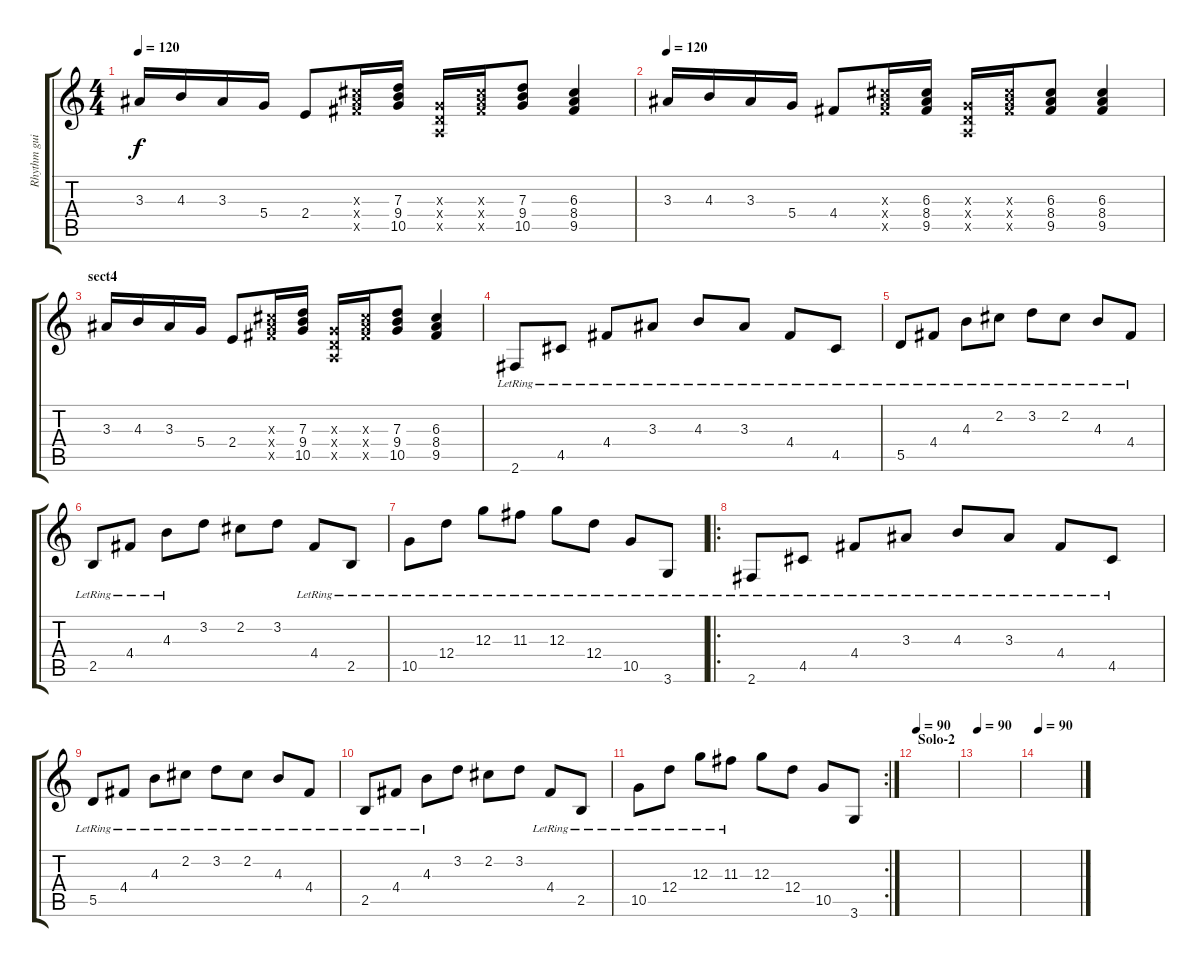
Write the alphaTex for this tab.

\track ("Rhythm guitar" "Rhythm gui") {instrument overdrivenguitar}
\staff {score tabs}
\tuning (E4 B3 G3 D3 A2 E2) {hide}
\ts (4 4)
\tempo 120
\clef g2
\ks c
3.3.16{dy f} 4.3.16 3.3.16 5.4.16 2.4.8 (6.3{x} 8.4{x} 9.5{x}).16 (7.3 9.4 10.5).16 (0.3{x} 0.4{x} 0.5{x}).16 (6.3{x} 8.4{x} 9.5{x}).16 (7.3 9.4 10.5).8 (6.3 8.4 9.5).4 |
\tempo 105
\tempo 120
3.3.16 4.3.16 3.3.16 5.4.16 4.4.8 (6.3{x} 8.4{x} 9.5{x}).16 (6.3 8.4 9.5).16 (0.3{x} 0.4{x} 0.5{x}).16 (6.3{x} 8.4{x} 9.5{x}).16 (6.3 8.4 9.5).8 (6.3 8.4 9.5).4 |
\section ("" "sect4")
3.3.16 4.3.16 3.3.16 5.4.16 2.4.8 (6.3{x} 8.4{x} 9.5{x}).16 (7.3 9.4 10.5).16 (0.3{x} 0.4{x} 0.5{x}).16 (6.3{x} 8.4{x} 9.5{x}).16 (7.3 9.4 10.5).8 (6.3 8.4 9.5).4 |
2.6{lr}.8{instrument acousticguitarsteel} 4.5{lr}.8 4.4{lr}.8 3.3{lr}.8 4.3{lr}.8 3.3{lr}.8 4.4{lr}.8 4.5{lr}.8 |
5.5{lr}.8 4.4{lr}.8 4.3{lr}.8 2.2{lr}.8 3.2{lr}.8 2.2{lr}.8 4.3{lr}.8 4.4{lr}.8 |
2.5{lr}.8 4.4{lr}.8 4.3{lr}.8 3.2.8 2.2.8 3.2.8 4.4{lr}.8 2.5{lr}.8 |
10.5{lr}.8 12.4{lr}.8 12.3{lr}.8 11.3{lr}.8 12.3{lr}.8 12.4{lr}.8 10.5{lr}.8 3.6{lr}.8 |
\ro
2.6{lr}.8{instrument acousticguitarsteel} 4.5{lr}.8 4.4{lr}.8 3.3{lr}.8 4.3{lr}.8 3.3{lr}.8 4.4{lr}.8 4.5{lr}.8 |
5.5{lr}.8 4.4{lr}.8 4.3{lr}.8 2.2{lr}.8 3.2{lr}.8 2.2{lr}.8 4.3{lr}.8 4.4{lr}.8 |
2.5{lr}.8 4.4{lr}.8 4.3{lr}.8 3.2.8 2.2.8 3.2.8 4.4{lr}.8 2.5{lr}.8 |
\rc 2
10.5{lr}.8 12.4{lr}.8 12.3{lr}.8 11.3{lr}.8 12.3.8 12.4.8 10.5.8 3.6.8 |
\section ("" "Solo-2")
\tempo 90
|
\tempo 90
|
\tempo 90
